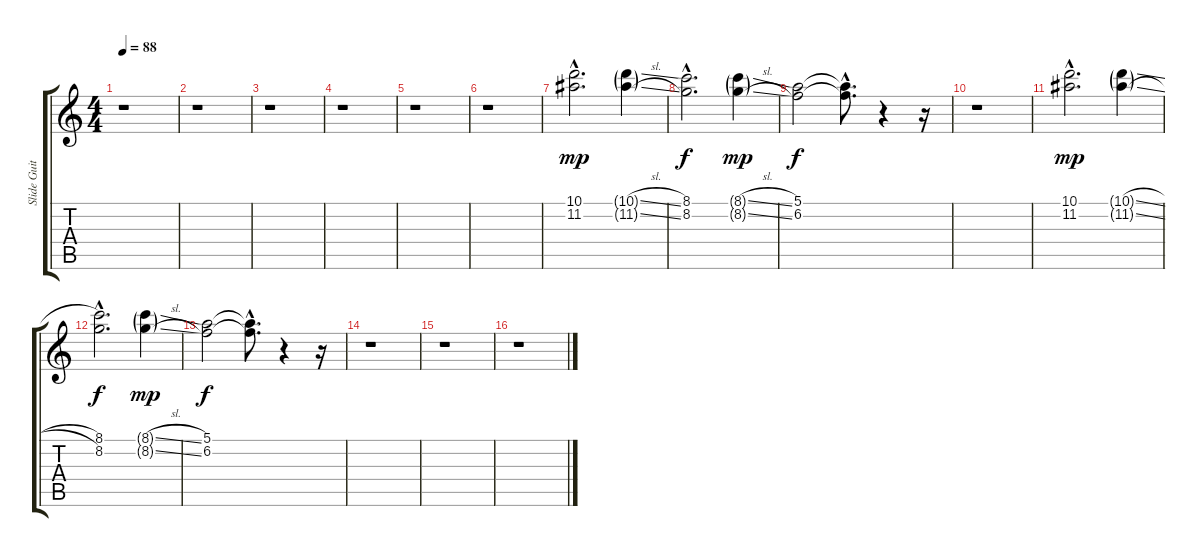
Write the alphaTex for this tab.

\track ("Slide Guitar" "Slide Guit") {instrument electricguitarjazz}
\staff {score tabs}
\tuning (E4 B3 G3 D3 A2 E2) {hide}
\ts (4 4)
\tempo 88
\clef g2
\ks c
r.1{dy f} |
r.1 |
r.1 |
r.1 |
r.1 |
r.1 |
(10.1{hac} 11.2{hac}).2{d dy mp} (10.1{sl g} 11.2{sl g}).4 |
(8.1{hac} 8.2{hac}).2{d dy f} (8.1{sl g} 8.2{sl g}).4{dy mp} |
(5.1 6.2).2{dy f} (5.1{hac t} 6.2{hac t}).8{d} r.4 r.16 |
r.1 |
(10.1{hac} 11.2{hac}).2{d dy mp} (10.1{sl g} 11.2{sl g}).4 |
(8.1{hac} 8.2{hac}).2{d dy f} (8.1{sl g} 8.2{sl g}).4{dy mp} |
(5.1 6.2).2{dy f} (5.1{hac t} 6.2{hac t}).8{d} r.4 r.16 |
r.1 |
r.1 |
r.1
